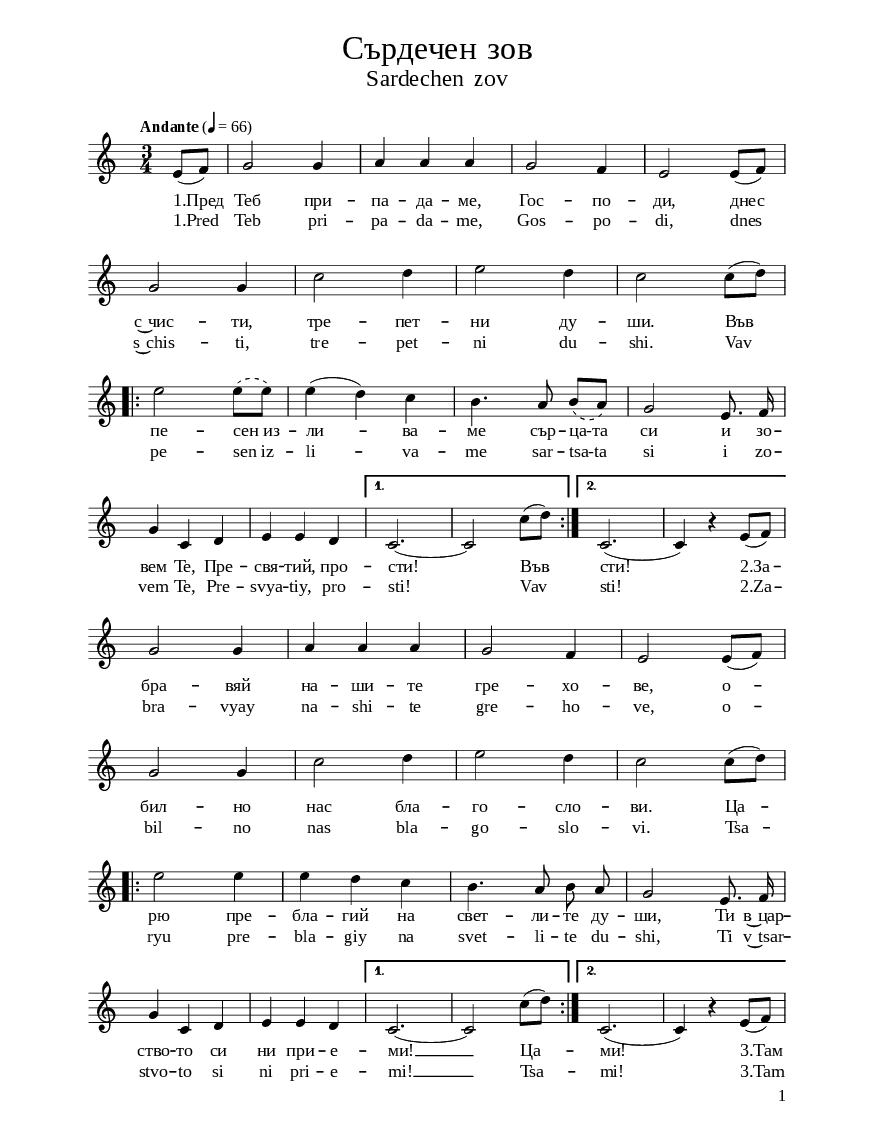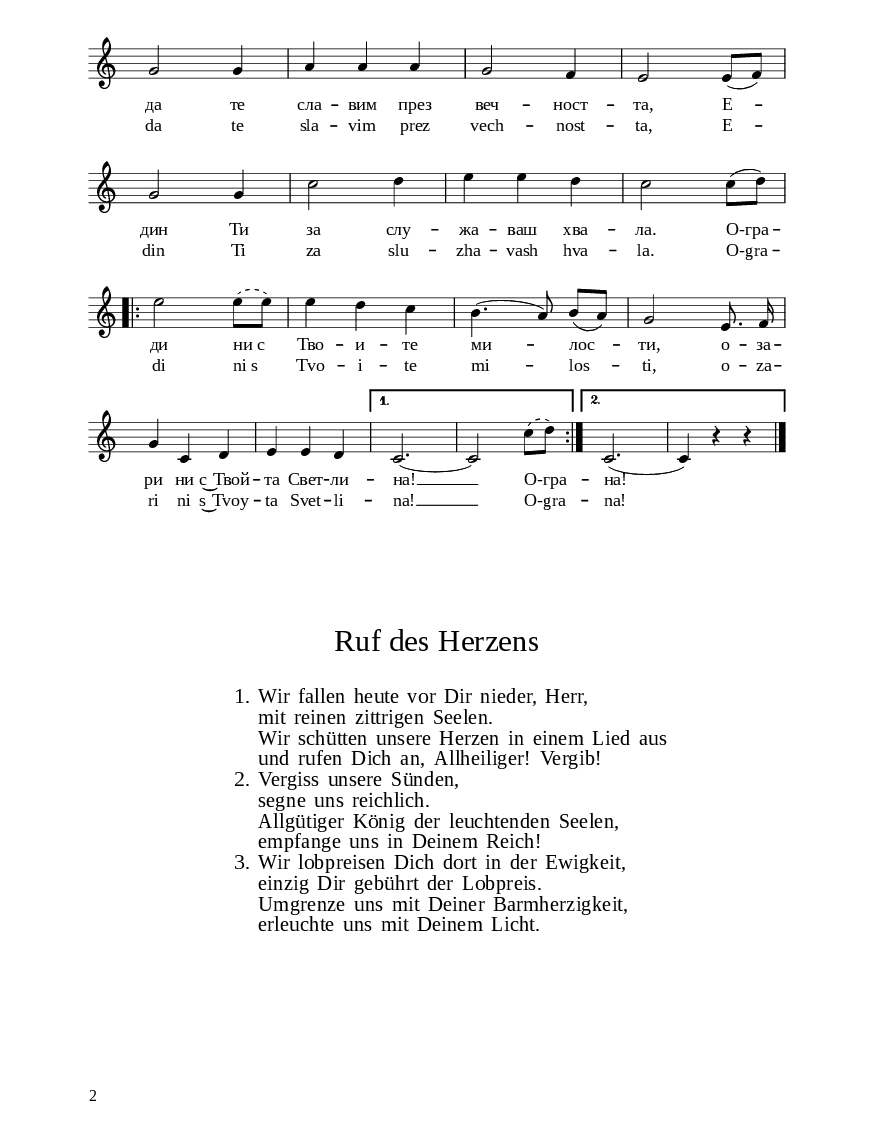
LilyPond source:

\version "2.20.0"

\paper {
  #(set-paper-size "a5")
}

\bookpart {
  \paper {
    print-all-headers = ##t
    print-page-number = ##t
    print-first-page-number = ##t

    % put page numbers on the bottom
    oddHeaderMarkup = \markup ""
    evenHeaderMarkup = \markup ""
    oddFooterMarkup = \markup
    \fill-line {
      ""
      \on-the-fly #print-page-number-check-first \fromproperty #'page:page-number-string
    }
    evenFooterMarkup = \markup
    \fill-line {
      \on-the-fly #print-page-number-check-first \fromproperty #'page:page-number-string
      ""
    }

    left-margin = 1.5\cm
    right-margin = 1.5\cm
    top-margin = 1.6\cm
    bottom-margin = 1.2\cm
    ragged-bottom = ##t % do not spread the staves to fill the whole vertical space

    % change lyrics and titles font (affects notes also)
    fonts =
    #(make-pango-font-tree
      "Times New Roman"
      "DejaVu Sans"
      "DejaVu Sans Mono"
      (/ (* staff-height pt) 3.6))

    % change distance between staves
    system-system-spacing =
    #'((basic-distance . 12)
       (minimum-distance . 6)
       (padding . 1)
       (stretchability . 12))
  }

  \header {
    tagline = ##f
  }

  \score{
    \layout {
      indent = 0.0\cm % remove first line indentation
      %ragged-last = ##t % do not spread last line to fill the whole space
      \context {
        \Score
        \omit BarNumber %remove bar numbers
      } % context

      \context {
        % change staff size
        \Staff
        fontSize = #+0 % affects notes size only
        \override StaffSymbol #'staff-space = #(magstep -3)
        \override StaffSymbol #'thickness = #0.5
        \override BarLine #'hair-thickness = #1
        %\override StaffSymbol #'ledger-line-thickness = #'(0 . 0)
      }

      \context {
        % adjust space between staff and lyrics and between the two lyric lines
        \Lyrics
        \override VerticalAxisGroup.nonstaff-relatedstaff-spacing = #'((basic-distance . 4.5))
        \override VerticalAxisGroup.nonstaff-nonstaff-spacing = #'((minimum-distance . 2))
      }
    } % layout

    \new Voice \absolute{
      \clef treble
      \key c \major
      \time 3/4
      \tempo \markup {
        % make tempo note smaller
        \concat {
          "Andante" \normal-text { " (" }
          \teeny \general-align #Y #DOWN \note #"4" #0.8
          \normal-text { " = 66)" }
        }
      }
      \autoBeamOff
      \partial 4
      e'8 ([f'8]) |  g'2 g'4 |  a'4 a' a' | g'2 f'4 | e'2 e'8 ([ f' ]) | \break

      g'2 g'4 | c''2 d''4 | e''2 d''4 | c''2 c''8 ( [d''8]) | \break

      \repeat volta 2 {
        e''2 \slurDashed e''8 ([e'']) |\slurSolid e''4 ( d'' ) c'' | b'4. a'8  \slurDashed b' ([a']) | g'2 e'8. f'16 | \break
        g'4 c' d' | e' e' d' |
      }
      \alternative {
        { c'2. ~| c'2  \slurSolid c''8 ( [ d'' ] ) |  }

        { c'2.  ( | c'4 ) r4 e'8 ([f'8 ])| \break }
      }

      g'2 g'4 |  a'4 a' a' | g'2 f'4 | e'2 e'8 ([ f' ]) | \break

      g'2 g'4 | c''2 d''4 | e''2 d''4 | c''2 c''8 ( [d''8]) | \break

      \repeat volta 2 {
        e''2 e''4 | e''4 d'' c'' | b'4. a'8  b' a' | g'2 e'8. f'16 | \break
        g'4 c' d' | e' e' d' |
      }

      \alternative {
        { c'2. ~| c'2  c''8 ( [ d'' ] ) |  }
        { c'2. ( | c'4 ) r4 e'8 ([f'8 ])| \break }
      }

      g'2 g'4 |  a'4 a' a' | g'2 f'4 | e'2 e'8 ([ f' ]) | \break

      g'2 g'4 | c''2 d''4 | e''4 e''4 d''4 | c''2 c''8 ([d''8]) | \break

      \repeat volta 2 {
        e''2 \slurDashed e''8   ( [ e''] ) | e''4  d'' c'' | \slurSolid b'4. (a'8)  b' ([a']) | g'2 e'8. f'16 | \break
        g'4 c' d' | e' e' d' |
      }
      \alternative {
        { c'2. ~| c'2 \slurDashed c''8 ( [ d'' ] )   |   }
        {\slurSolid  c'2. ( | c'4 ) r4 r4 \bar "|."  | \break }
      }

    }

    \addlyrics {
      "1.Пред" Теб при -- па -- да -- ме, Гос -- по -- ди, днес
      с~чис -- ти, тре -- пет -- ни  ду -- ши. Във
      пе -- сен_из -- ли --  ва -- ме  сър -- ца-та си и зо --
      вем Те, Пре -- свя -- тий, про -- сти! Във сти!

      "2.За" -- бра -- вяй на -- ши -- те гре -- хо -- ве, о --
      бил -- но нас бла -- го -- сло -- ви. Ца --
      рю пре -- бла -- гий на свет -- ли -- те ду -- ши, Ти в~цар -- ство --
      то си ни при -- е -- ми! __ Ца -- ми!

      "3.Там" да те сла -- вим през веч -- ност -- та, E --
      дин Ти за слу -- жа -- ваш хва -- ла. О-гра --
      ди ни_с Тво -- и -- те ми -- лос -- ти, о -- за --
      ри ни с~Твой -- та Свет -- ли -- на! __ О-гра -- на!
    }
    \addlyrics {
      "1.Pred" Teb pri -- pa -- da -- me, Gos -- po -- di, dnes
      s~chis -- ti, tre -- pet -- ni  du -- shi. Vav
      pe -- sen_iz -- li --  va -- me  sar -- tsa-ta si i zo --
      vem Te, Pre -- svya -- tiy, pro -- sti! Vav sti!

      "2.Za" -- bra -- vyay na -- shi -- te gre -- ho -- ve, o --
      bil -- no nas bla -- go -- slo -- vi. Tsa --
      ryu pre -- bla -- giy na svet -- li -- te du -- shi, Ti v~tsar -- stvo --
      to si ni pri -- e -- mi! __ Tsa -- mi!

      "3.Tam" da te sla -- vim prez vech -- nost -- ta, E --
      din Ti za slu -- zha -- vash hva -- la. O-gra --
      di ni_s Tvo -- i -- te mi -- los -- ti, o -- za --
      ri ni s~Tvoy -- ta Svet -- li -- na! __ O-gra -- na!
    }




    \header {
      title = \markup \column \normal-text \fontsize #2.5 {
        \center-align
        \line { Сърдечен зов }
        \vspace #-0.6
        \center-align
        \line \fontsize #-3 { Sardechen zov }
        \vspace #-0.8
        \center-align
        \line \fontsize #-3 { " " }
      }
    }

    \midi{}

  } % score

  \markup  {
    \column  {
      \line  {" "}
      \line  {" "}
      \line  {" "}
    }
  }


  % include foreign translation(s) of the song
  \version "2.20.0"

\markup \fill-line { \fontsize #6 "Ruf des Herzens" }
\markup \null
\markup \null
\markup \fontsize #+2.5 {
  \hspace #14
  \override #'(baseline-skip . 2)
  \column {
    \line { "   " }

    \line { 1. Wir fallen heute vor Dir nieder, Herr, }

    \line { "   "mit reinen zittrigen Seelen.}

    \line { "   "Wir schütten unsere Herzen in einem Lied aus }

    \line { "   "und rufen Dich an, Allheiliger! Vergib!}

    \line { 2. Vergiss unsere Sünden, }

    \line { "   "segne uns reichlich.}

    \line { "   "Allgütiger König der leuchtenden Seelen,}

    \line { "   "empfange uns in Deinem Reich!}

    \line { 3. Wir lobpreisen Dich dort in der Ewigkeit,}

    \line { "   "einzig Dir gebührt der Lobpreis.}

    \line { "   "Umgrenze uns mit Deiner Barmherzigkeit,}

    \line { "   "erleuchte uns mit Deinem Licht.}
  }
}


} % bookpart
